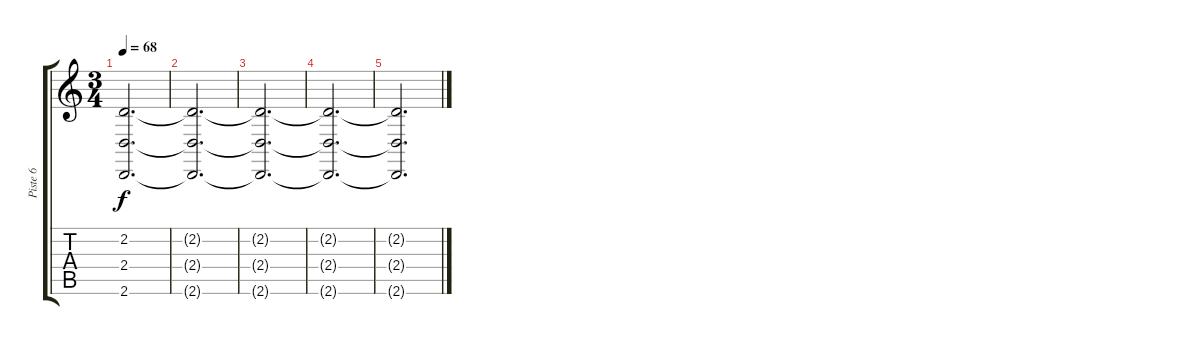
\track ("Piste 6" "Piste 6") {instrument stringensemble1}
\staff {score tabs}
\tuning (E4 C4 G3 C3 G2 C2) {hide}
\ts (3 4)
\tempo 68
\clef g2
\ks c
(2.2{t} 2.4{t} 2.6{t}).2{d dy f} |
(2.2{t} 2.4{t} 2.6{t}).2{d} |
(2.2{t} 2.4{t} 2.6{t}).2{d} |
(2.2{t} 2.4{t} 2.6{t}).2{d} |
(2.2{t} 2.4{t} 2.6{t}).2{d}
